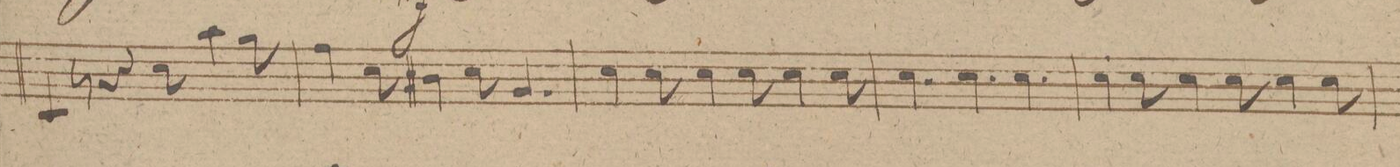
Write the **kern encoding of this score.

**kern	**dynam
*I"Fagotto 2do	*
*clefF4	*
*k[f#]	*
*M9/8	*
4EE/	.
8r	.
4r	.
8E\	.
4c\	.
8B\	.
=6	=6
4A\	.
8E\	.
4D#X\	.
8E\	.
4.BB/	.
=7	=7
4E\	.
8E\	.
4E\	.
8E\	.
4E\	.
8E\	.
=8	=8
4.E\	.
4.E\	.
4.E\	.
=9	=9
4E\	.
8E\	.
4E\	.
8E\	.
4E\	.
8E\	.
=10	=10
*-	*-
